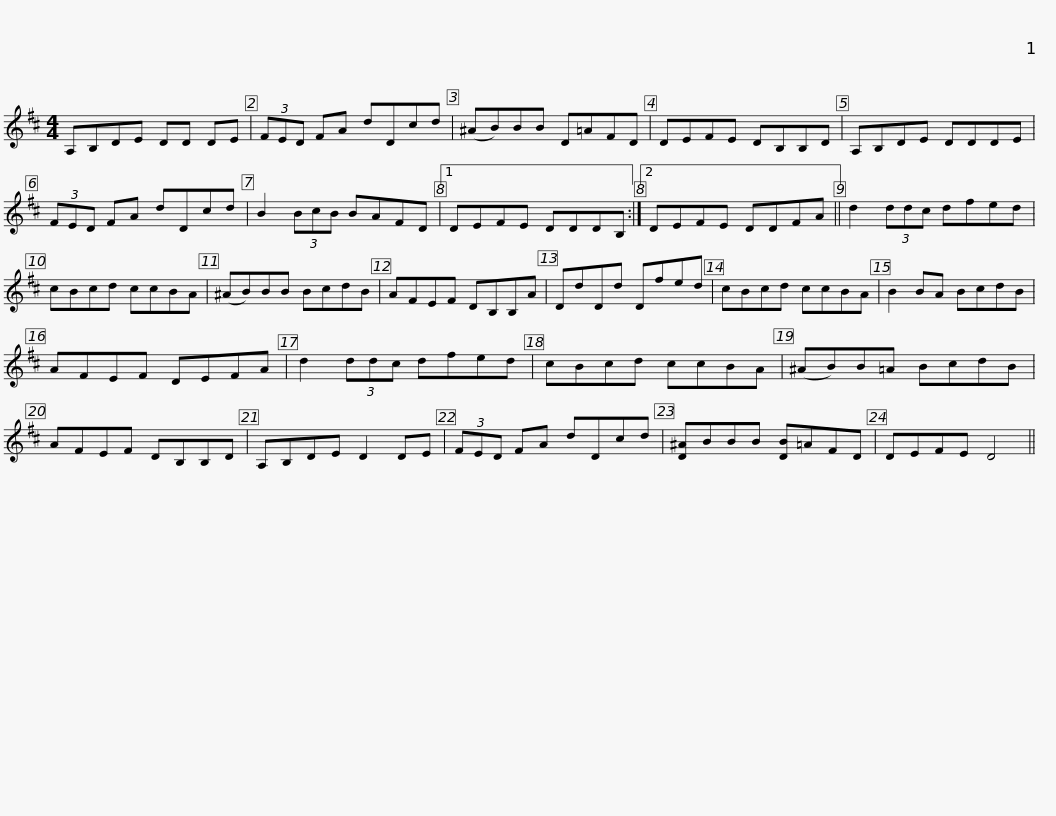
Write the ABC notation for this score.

X:1
L:1/8
M:4/4
I:linebreak $
K:D
V:1 treble
V:1
 A,B,DE DD DE | (3FED FA dDcd | (^AB)BB D=AFD | DEFE DB,B,D | A,B,DE DDDE |$ %5
 (3FED FA dDcd | B2 (3BcB BAFD |1 DEFE DDDB, :|2 DEFE DDFA || d2 (3ddc dfed |$ %10
 cBcd ccBA | (^AB)BB BcdB | AFEF DB,B,A | DdDd Dfed | cBcd ccBA |$ %15
 B2 BA BcdB | AFEF DEFA | d2 (3ddc dfed | cBcd ccBA | (^AB)B=A BcdB |$ %20
 AFEF DB,B,D | A,B,DE D2 DE | (3FED FA dDcd | [D^A]BBB [DB]=AFD | DEFE D4 || %25
